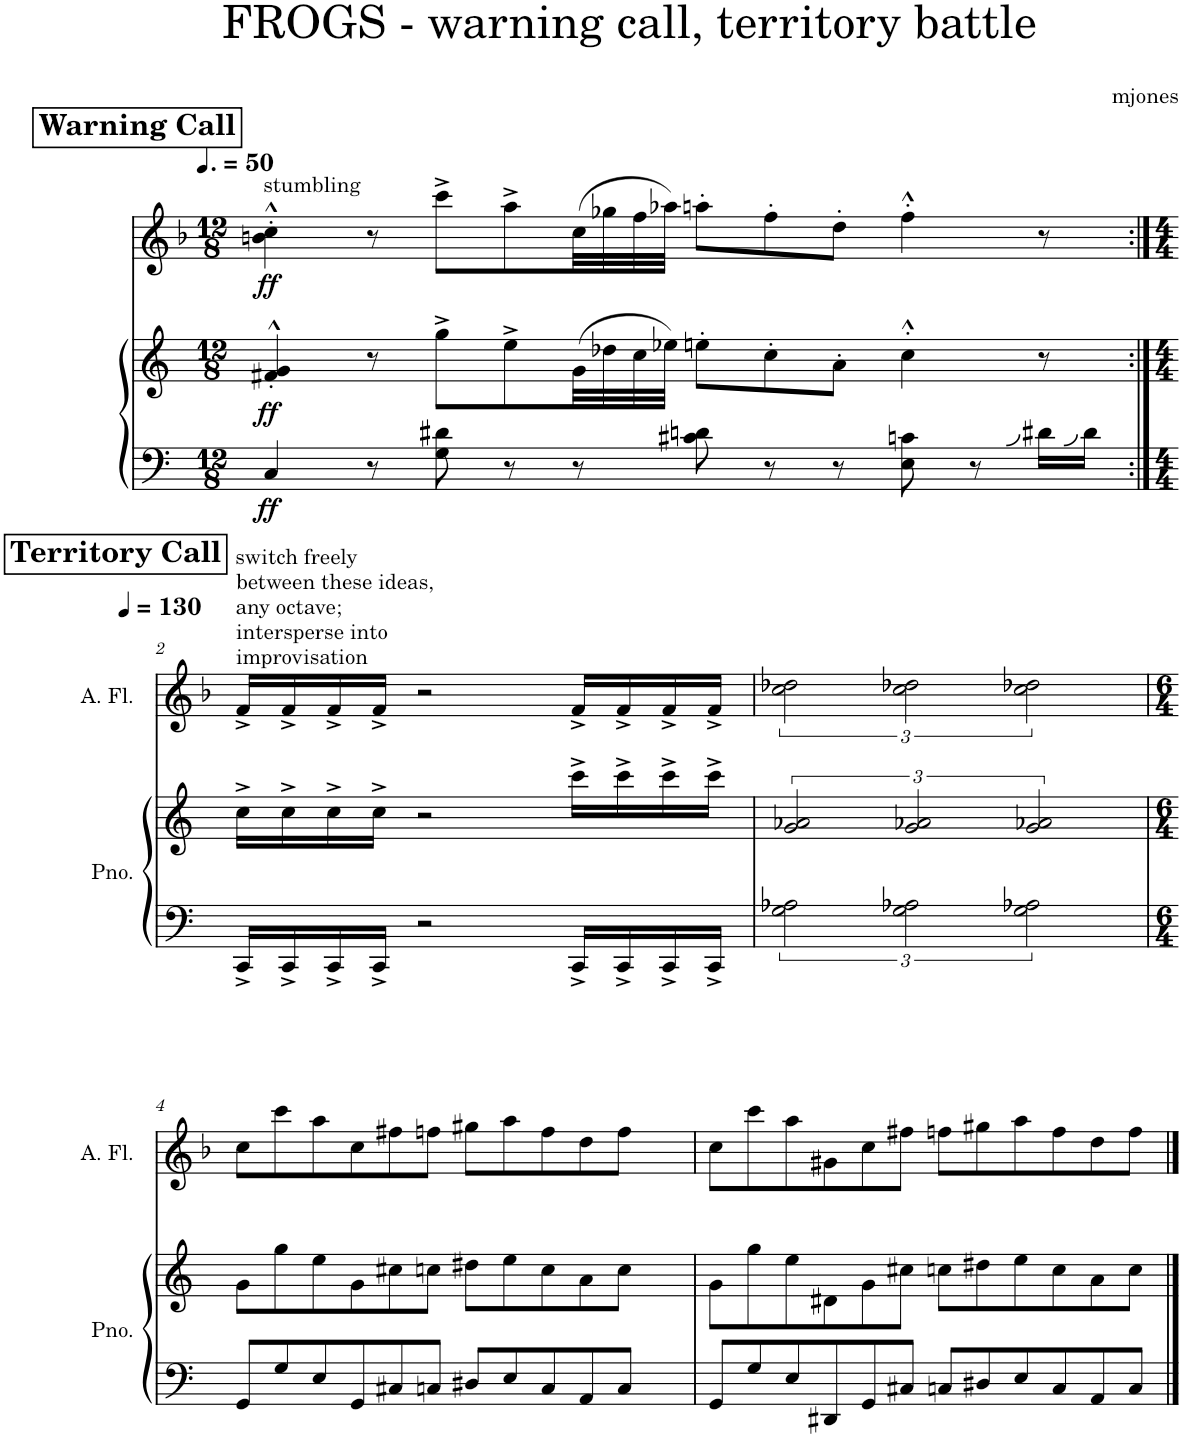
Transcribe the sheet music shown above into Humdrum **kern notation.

**kern	**kern	**dynam	**kern	**dynam
*part2	*part2	*part2	*part1	*part1
*staff3	*staff2	*staff2/3	*staff1	*staff1
*I"Piano	*	*	*I"Alto Flute	*
*I'Pno.	*	*	*I'A. Fl.	*
*clefF4	*clefG2	*	*clefG2	*
*	*	*	*Trd3c5	*
*k[]	*k[]	*	*k[b-]	*
*M12/8	*M12/8	*	*M12/8	*
*MM75	*MM75	*	*MM75	*
!!LO:REH:place=s1:a:B:cj:fs=14:t=Warning Call
=1	=1	=1	=1	=1
!	!	!	!LO:TX:a:t=stumbling	!
!	!	!LO:DY:b=2	!	!
!	!	!LO:DY:n=1:b	!	!LO:DY:b
4C/	4f#X/'^^ 4g/'^^	ff ff	4bn\'^^ 4cc\'^^	ff
8r	8r	.	8r	.
8G\ 8d#X\	8gg^\L	.	8ccc^\L	.
8r	8ee^\	.	8aa^\	.
8r	(32g\LL	.	(32cc\LL	.
.	32dd-X\	.	32gg-X\	.
.	32cc\	.	32ff\	.
.	32ee-X\JJJ)	.	32aa-X\JJJ)	.
8c#X\ 8dn\	8een'\L	.	8aan'\L	.
8r	8cc'\	.	8ff'\	.
8r	8a'\J	.	8dd'\J	.
8E\ 8cn\	4cc^^'\	.	4ff^^'\	.
8r	.	.	.	.
16d#X\LL	8r	.	8r	.
16d#\JJ	.	.	.	.
!!LO:LB:g=z
=2:|!	=2:|!	=2:|!	=2:|!	=2:|!
!!LO:REH:place=s1:a:B:cj:fs=14:t=Territory Call
*M4/4	*M4/4	*	*M4/4	*
*	*	*	*MM130	*
!	!	!	!LO:TX:a:t=switch freely	!
!	!	!	!LO:TX:a:t=between these ideas,	!
!	!	!	!LO:TX:a:t=any octave;	!
!	!	!	!LO:TX:a:t=intersperse into	!
!	!	!	!LO:TX:a:t=improvisation	!
16CC^/LL	16cc^\LL	.	16f^/LL	.
16CC^/	16cc^\	.	16f^/	.
16CC^/	16cc^\	.	16f^/	.
16CC^/JJ	16cc^\JJ	.	16f^/JJ	.
2r	2r	.	2r	.
16CC^/LL	16ccc^\LL	.	16f^/LL	.
16CC^/	16ccc^\	.	16f^/	.
16CC^/	16ccc^\	.	16f^/	.
16CC^/JJ	16ccc^\JJ	.	16f^/JJ	.
=3	=3	=3	=3	=3
3G\ 3A-X\	3g/ 3a-X/	.	3cc\ 3dd-X\	.
3G\ 3A-X\	3g/ 3a-X/	.	3cc\ 3dd-X\	.
3G\ 3A-X\	3g/ 3a-X/	.	3cc\ 3dd-X\	.
!!LO:LB:g=z
=4	=4	=4	=4	=4
*M6/4	*M6/4	*	*M6/4	*
8GG/L	8g\L	.	8cc\L	.
8G/	8gg\	.	8ccc\	.
8E/	8ee\	.	8aa\	.
8GG/	8g\	.	8cc\	.
8C#X/	8cc#X\	.	8ff#X\	.
8Cn/J	8ccn\J	.	8ffn\J	.
8D#X/L	8dd#X\L	.	8gg#X\L	.
8E/	8ee\	.	8aa\	.
8C/	8cc\	.	8ff\	.
8AA/	8a\	.	8dd\	.
8C/J	8cc\J	.	8ff\J	.
8ryy	8ryy	.	8ryy	.
=5	=5	=5	=5	=5
8GG/L	8g\L	.	8cc\L	.
8G/	8gg\	.	8ccc\	.
8E/	8ee\	.	8aa\	.
8DD#X/	8d#X\	.	8g#X\	.
8GG/	8g\	.	8cc\	.
8C#X/J	8cc#X\J	.	8ff#X\J	.
8Cn/L	8ccn\L	.	8ffn\L	.
8D#X/	8dd#X\	.	8gg#X\	.
8E/	8ee\	.	8aa\	.
8C/	8cc\	.	8ff\	.
8AA/	8a\	.	8dd\	.
8C/J	8cc\J	.	8ff\J	.
==	==	==	==	==
*-	*-	*-	*-	*-
